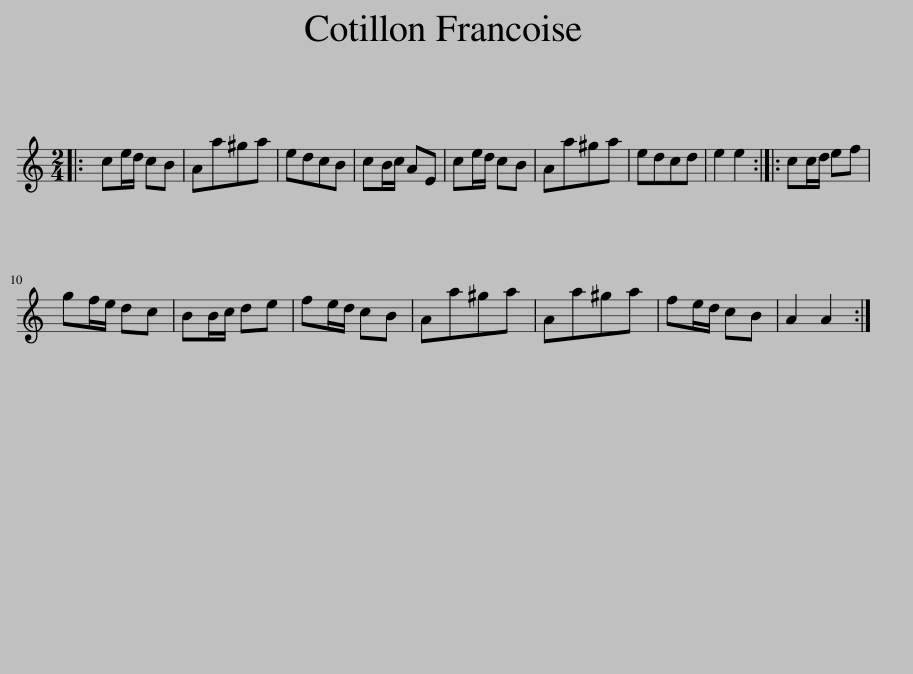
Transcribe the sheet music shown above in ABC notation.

X:1
L:1/8
M:2/4
I:linebreak $
K:C
V:1 treble
V:1
|: ce/d/ cB | Aa^ga | edcB | cB/c/ AE | ce/d/ cB | %5
 Aa^ga | edcd | e2 e2 :: cc/d/ ef |$ gf/e/ dc | %10
 BB/c/ de | fe/d/ cB | Aa^ga | Aa^ga | fe/d/ cB | %15
 A2 A2 :| %16
